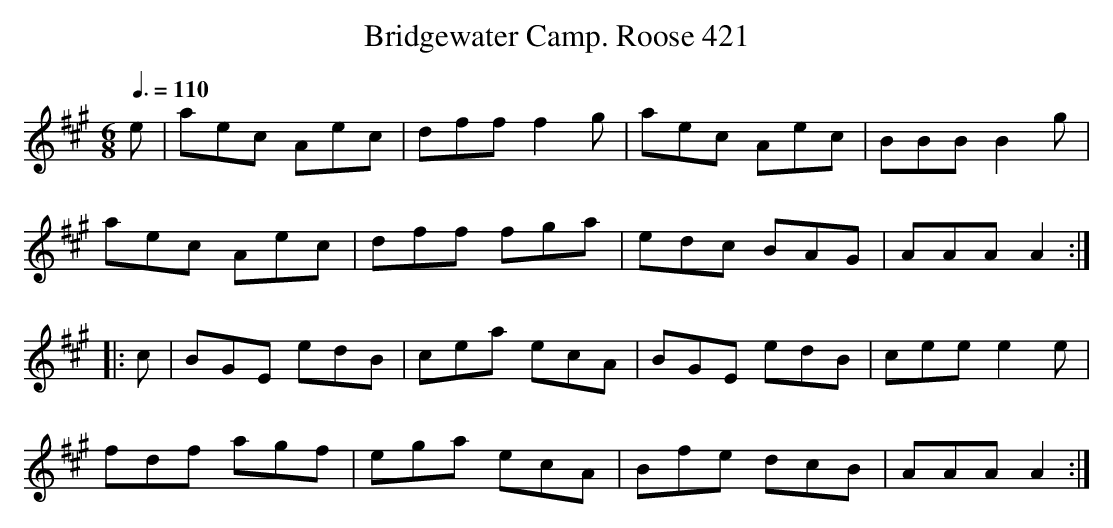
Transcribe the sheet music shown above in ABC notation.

X:1
T:Bridgewater Camp. Roose 421
M:6/8
L:1/8
Q:3/8=110
K:A
e| aec Aec |  dff f2g |  aec Aec |BBB B2g |
aec Aec |  dff fga |  edc BAG |  AAA A2:|
|:c|BGE edB |  cea ecA |  BGE edB |  cee e2e |
fdf agf | ega ecA | Bfe dcB |  AAA A2:|
